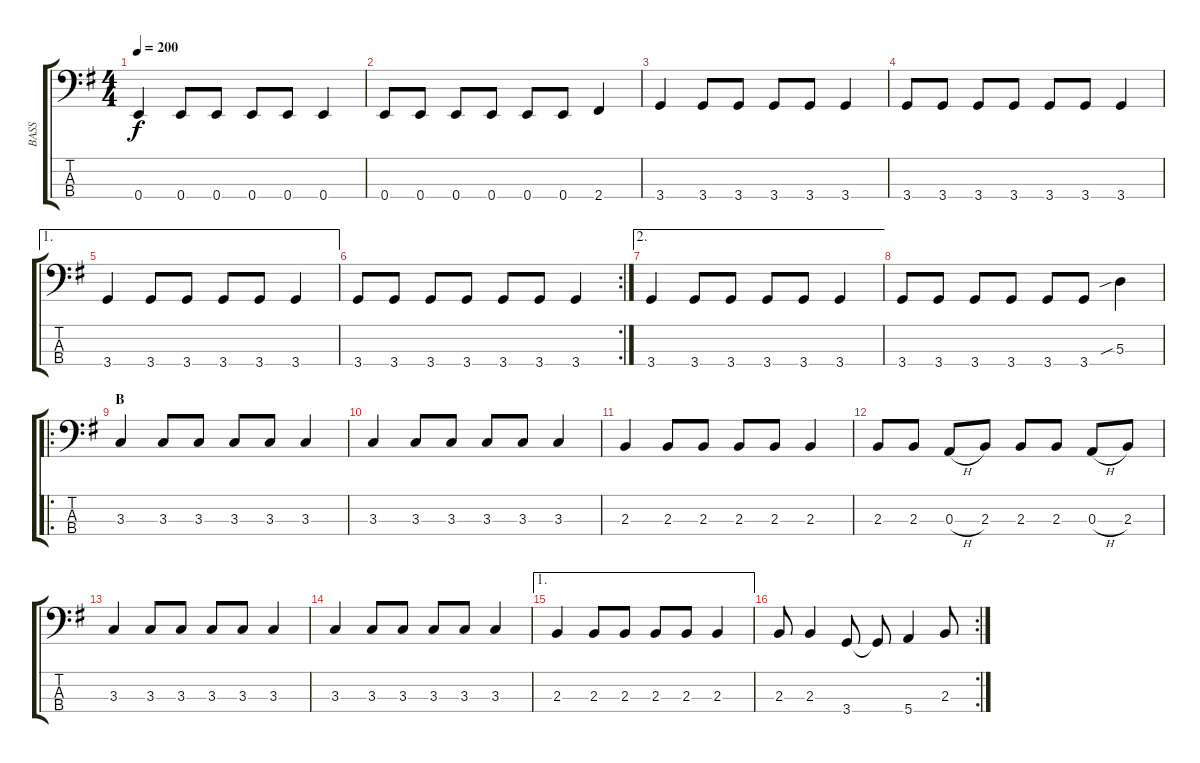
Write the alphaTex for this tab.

\track ("BASS" "BASS") {instrument electricbasspick}
\staff {score tabs}
\tuning (G2 D2 A1 E1) {hide}
\ts (4 4)
\tempo 200
\clef f4
\ks eminor
0.4.4{dy f} 0.4.8 0.4.8 0.4.8 0.4.8 0.4.4 |
0.4.8 0.4.8 0.4.8 0.4.8 0.4.8 0.4.8 2.4.4 |
3.4.4 3.4.8 3.4.8 3.4.8 3.4.8 3.4.4 |
3.4.8 3.4.8 3.4.8 3.4.8 3.4.8 3.4.8 3.4.4 |
\ae 1
3.4.4 3.4.8 3.4.8 3.4.8 3.4.8 3.4.4 |
\rc 2
3.4.8 3.4.8 3.4.8 3.4.8 3.4.8 3.4.8 3.4.4 |
\ae 2
3.4.4 3.4.8 3.4.8 3.4.8 3.4.8 3.4.4 |
3.4.8 3.4.8 3.4.8 3.4.8 3.4.8 3.4.8 5.3{sib}.4 |
\ro
\section ("" "B")
3.3.4 3.3.8 3.3.8 3.3.8 3.3.8 3.3.4 |
3.3.4 3.3.8 3.3.8 3.3.8 3.3.8 3.3.4 |
2.3.4 2.3.8 2.3.8 2.3.8 2.3.8 2.3.4 |
2.3.8 2.3.8 0.3{h}.8 2.3.8 2.3.8 2.3.8 0.3{h}.8 2.3.8 |
3.3.4 3.3.8 3.3.8 3.3.8 3.3.8 3.3.4 |
3.3.4 3.3.8 3.3.8 3.3.8 3.3.8 3.3.4 |
\ae 1
2.3.4 2.3.8 2.3.8 2.3.8 2.3.8 2.3.4 |
\rc 2
2.3.8 2.3.4 3.4.8 3.4{t}.8 5.4.4 2.3.8
